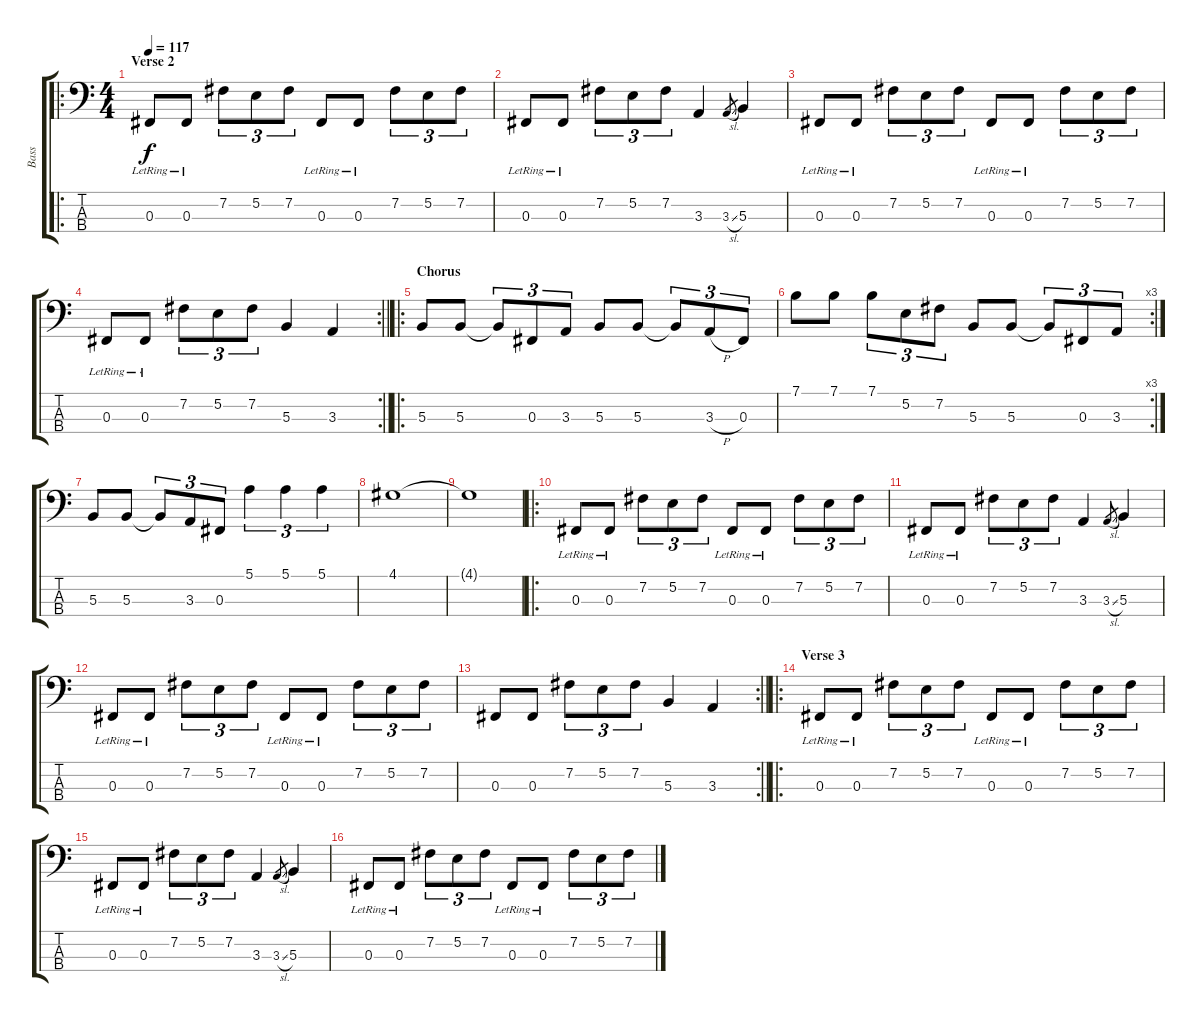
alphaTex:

\track ("Bass" "Bass") {instrument electricbassfinger}
\staff {score tabs}
\tuning (E2 B1 Gb1 Db1) {hide}
\ro
\ts (4 4)
\section ("" "Verse 2")
\tempo 117
\clef f4
\ks c
0.3{lr}.8{dy f} 0.3{lr}.8 7.2.8{tu (3 2)} 5.2.8{tu (3 2)} 7.2.8{tu (3 2)} 0.3{lr}.8 0.3{lr}.8 7.2.8{tu (3 2)} 5.2.8{tu (3 2)} 7.2.8{tu (3 2)} |
0.3{lr}.8 0.3{lr}.8 7.2.8{tu (3 2)} 5.2.8{tu (3 2)} 7.2.8{tu (3 2)} 3.3.4 3.3{sl}.8{gr} 5.3.4 |
0.3{lr}.8 0.3{lr}.8 7.2.8{tu (3 2)} 5.2.8{tu (3 2)} 7.2.8{tu (3 2)} 0.3{lr}.8 0.3{lr}.8 7.2.8{tu (3 2)} 5.2.8{tu (3 2)} 7.2.8{tu (3 2)} |
\rc 2
\barLineRight lightlight
0.3{lr}.8 0.3{lr}.8 7.2.8{tu (3 2)} 5.2.8{tu (3 2)} 7.2.8{tu (3 2)} 5.3.4 3.3.4 |
\ro
\section ("" "Chorus")
5.3.8 5.3.8 5.3{t}.8{tu (3 2)} 0.3.8{tu (3 2)} 3.3.8{tu (3 2)} 5.3.8 5.3.8 5.3{t}.8{tu (3 2)} 3.3{h}.8{tu (3 2)} 0.3.8{tu (3 2)} |
\rc 3
7.1.8 7.1.8 7.1.8{tu (3 2)} 5.2.8{tu (3 2)} 7.2.8{tu (3 2)} 5.3.8 5.3.8 5.3{t}.8{tu (3 2)} 0.3.8{tu (3 2)} 3.3.8{tu (3 2)} |
5.3.8 5.3.8 5.3{t}.8{tu (3 2)} 3.3.8{tu (3 2)} 0.3.8{tu (3 2)} 5.1.4{tu (3 2)} 5.1.4{tu (3 2)} 5.1.4{tu (3 2)} |
4.1.1 |
4.1{t}.1 |
\ro
0.3{lr}.8 0.3{lr}.8 7.2.8{tu (3 2)} 5.2.8{tu (3 2)} 7.2.8{tu (3 2)} 0.3{lr}.8 0.3{lr}.8 7.2.8{tu (3 2)} 5.2.8{tu (3 2)} 7.2.8{tu (3 2)} |
0.3{lr}.8 0.3{lr}.8 7.2.8{tu (3 2)} 5.2.8{tu (3 2)} 7.2.8{tu (3 2)} 3.3.4 3.3{sl}.8{gr} 5.3.4 |
0.3{lr}.8 0.3{lr}.8 7.2.8{tu (3 2)} 5.2.8{tu (3 2)} 7.2.8{tu (3 2)} 0.3{lr}.8 0.3{lr}.8 7.2.8{tu (3 2)} 5.2.8{tu (3 2)} 7.2.8{tu (3 2)} |
\rc 2
\barLineRight lightlight
0.3.8 0.3.8 7.2.8{tu (3 2)} 5.2.8{tu (3 2)} 7.2.8{tu (3 2)} 5.3.4 3.3.4 |
\ro
\section ("" "Verse 3")
0.3{lr}.8 0.3{lr}.8 7.2.8{tu (3 2)} 5.2.8{tu (3 2)} 7.2.8{tu (3 2)} 0.3{lr}.8 0.3{lr}.8 7.2.8{tu (3 2)} 5.2.8{tu (3 2)} 7.2.8{tu (3 2)} |
0.3{lr}.8 0.3{lr}.8 7.2.8{tu (3 2)} 5.2.8{tu (3 2)} 7.2.8{tu (3 2)} 3.3.4 3.3{sl}.8{gr} 5.3.4 |
0.3{lr}.8 0.3{lr}.8 7.2.8{tu (3 2)} 5.2.8{tu (3 2)} 7.2.8{tu (3 2)} 0.3{lr}.8 0.3{lr}.8 7.2.8{tu (3 2)} 5.2.8{tu (3 2)} 7.2.8{tu (3 2)}
